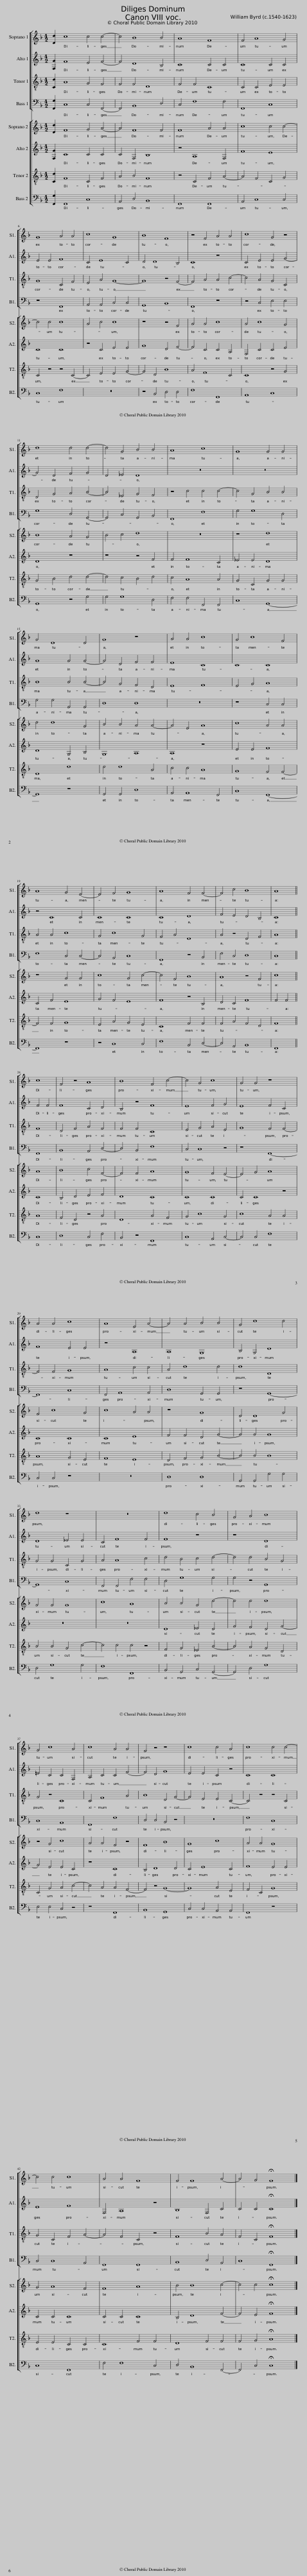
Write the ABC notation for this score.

X:1
%%score [ 1 2 3 4 ] [ 5 6 7 8 ]
L:1/8
M:4/2
I:linebreak $
K:F
V:1 treble
V:2 treble
V:3 treble-8 transpose=-12
V:4 bass
V:5 treble
V:6 treble
V:7 treble-8 transpose=-12
V:8 bass
V:1
 [Dd]2 | c8 c4 c4- | c4 B8 B4 | A8 F8 | F4 A8 G4 |$ %5
 G8 A4 A4 | c8 G8 | B8 F8 | z4 F4 A4 A4 | c8 G4 z4 |$ %10
 d8 d4 d4- | d4 G4 B4 B4 | A8 c8 | G8 G4 G4 |$ G4 D8 D4 | %15
 G8 z8 | A4 A4 c8 | G4 c8 F4 |$ A8 G4 E4- | E4 F4 G8 | %20
 A8 F4 F4- | F4 c4 B8 | A8 ||$ c8 | F4 z4 A8 | %25
 B8 F4 c4- | c4 G4 c8 | G4 G4 z8 |$ A4 A4 c8 | A8 E4 A4- | %30
 A4 A4 B4 B4 | G4 d8 d4 |$ d8 z8 | z16 | d8 c4 B4 | %35
 G4 A4 B8 |$ G4 c8 A4 | c8 A4 A4 | F4 z4 z8 | c8 c4 A4 | %40
 c8 c4 c4- |$ c4 c4 c8 | A4 A4 F8 | F4 F8 A4- | A4 G4 !fermata!F8 |] %45
V:2
 [F,G]2 | F8 E4 F4- | F4 D8 B,4 | C8 C4 C4 | C8 C4 C4 |$ %5
 E4 E4 F8 | C4 E8 C4 | D4 D8 B,4 | C8 z8 | C4 E4 E4 G4- |$ %10
 G4 D4 F4 G4 | D4 _E4 D8 | z16 | z16 |$ G8 G4 G4- | %15
 G4 D4 F4 F4 | E8 C8 | C8 C8 |$ z4 C8 C4 | C8 C8 | %20
 C8 D8 | F4 E4 D4 B,4 | C8 ||$ F4 F4 | F8 C4 D4 | %25
 B,4 z4 F8 | E8 F4 G4 | E8 F4 C4 |$ F8 E4 E4 | z8 A,8 | %30
 A,8 G,8 | B,4 G,4 D8 |$ D8 _E4 E4 | C4 F8 F4 | F8 z8 | %35
 z8 D8 |$ =E4 C4 C4 F,4 | A,4 C4 C4 F4- | F4 D4 G8 | E4 E4 C4 z4 | %40
 C8 C8 |$ E8 F8 | F,4 A,8 z4 | B,8 F,4 C4 | C4 C4 !fermata!C8 |] %45
V:3
 [Cd]2 | A8 G4 F4 | F4 F4 D8 | F4 F4 C8 | C4 C4 E4 E4 |$ %5
 G8 C4 F4 | E4 A4 G8- | G8 z4 F4- | F4 A4 A4 c4- | c4 A4 G4 C4 |$ %10
 D4 G4 A4 B4- | B4 _E4 G4 F4 | z4 c4 c4 c4- | c4 G4 B4 B4 |$ B8 B4 B4- | %15
 B4 G4 F4 D4 | E8 F8 | E4 G4 A8 |$ A4 A4 c8 | G4 c8 G4 | %20
 F4 A4 D8 | A4 z4 D4 F4 | A8 ||$ F8 | D4 F4 A4 F4 | %25
 F4 F4 C8 | E4 G4 A4 E4 | G8 F4 F4- |$ F4 F4 G8 | A8 c4 c4 | %30
 A4 d8 d4 | d8 D8 |$ G4 G4 C4 G4 | A4 A8 c4 | d4 B4 c4 d4- | %35
 d4 d4 B4 G4 |$ G4 z4 C8 | C4 F8 A4 | B8 D4 G4- | G4 E4 E4 C4- | %40
 C4 z4 z4 C4 |$ G4 C4 F4 A4- | A4 F4 C4 z4 | F8 B4 A4 | F4 C4 !fermata!F8 |] %45
V:4
 [F,,G,]2 | C,8 C,4 F,,4- | F,,4 B,,8 D,4 | C,4 F,8 F,4 | F,,8 C,8 |$ %5
 z8 F,,8 | A,,4 A,,4 C,4 C,4 | G,,8 B,,8 | F,,8 z8 | z4 C,4 E,4 E,4 |$ %10
 G,8 D,4 G,,4- | G,,4 C,4 G,,4 B,,4 | F,,8 F,8 | G,4 G,8 D,4 |$ G,4 G,4 G,,4 G,,4 | %15
 D,8 D,8 | z16 | z8 C,4 C,4 |$ F,8 C,4 C,4- | C,4 A,,4 C,8 | %20
 F,,8 z4 B,,4 | F,4 C,4 D,8 | C,8 ||$ F,,8 | B,,8 A,,4 D,4- | %25
 D,4 B,,4 F,8 | C,4 C,8 z4 | z8 F,,8- |$ F,,8 C,8 | F,,4 A,,8 A,,4 | %30
 D,8 G,,4 G,,4 | z8 G,,8- |$ G,,8 C,8 | F,,4 F,,4 F,4 F,4 | D,4 G,8 G,4 | %35
 G,4 z4 G,,8 |$ C,8 A,,8 | F,,8 F,8 | D,4 D,4 B,,4 z4 | z16 | %40
 F,8 C,8 |$ C,4 C,8 A,,4 | F,,8 F,,8 | B,,8 D,4 A,,4 | C,8 !fermata!F,,8 |] %45
V:5
 [Dd]2 | F8 G4 A4- | A4 F8 F4 | F8 A4 A4 | c8 c4 c4- |$ %5
 c4 c4 c8 | A4 c4 c8 | z8 z4 F4 | A4 A4 c8 | A4 c8 G4 |$ %10
 B8 A4 G4 | B4 c4 d8 | z16 | z8 d8 |$ d4 d8 G4 | %15
 B4 B4 A4 A4- | A4 E4 A8 | c8 A4 A4 |$ z8 G4 G4 | c8 G4 c4- | %20
 c4 F4 B8 | A8 z4 F4 | c8 ||$ A8 | B8 c4 F4- | %25
 F4 F4 A8 | G8 F4 E4- | E4 G4 A8 |$ F4 c8 G4 | c8 A4 A4 | %30
 z8 G8 | D4 D8 G4 |$ G4 G4 G8 | c8 A8 | B4 B4 G4 d4- | %35
 d4 d4 d8 |$ z4 G4 c8 | A4 A4 F4 z4 | F8 B8 | G8 c8 | %40
 A4 A4 G8 |$ G4 A8 F4 | F8 A8 | B4 B8 c4- | c4 c4 !fermata!c8 |] %45
V:6
 [F,G]2 | C8 C4 C4 | C4 F,4 B,8 | z4 A,8 F,4 | F8 E8 |$ %5
 C8 C8 | z4 C4 E4 E4 | G8 D4 F4- | F4 C4 C4 A,4 | F,4 C4 C4 E4 |$ %10
 D8 z8 | z8 z4 F4 | F4 F8 C4 | _E4 E4 D8 |$ D8 G,4 B,4 | %15
 G,8 A,8 | A,8 z8 | E4 E4 F8 |$ C4 F4 E8 | G4 F4 E8 | %20
 F8 z4 B,4 | D4 C4 F8 | F4 F4 ||$ C8 | B,4 D4 E4 F4 | %25
 D8 C8 | C8 C8 | C4 C8 z4 |$ C8 C8 | C8 E8 | %30
 F4 F4 D4 G4- | G4 G4 G8 |$ z16 | z16 | D8 _E4 D4 | %35
 G4 F4 D4 G4- |$ G4 E4 E4 C4 | z8 C8 | B,4 D8 D4 | C4 E8 C4 | %40
 F8 E4 E4 |$ C4 C4 C8 | C4 C4 C8 | B,4 D8 F4- | F4 E4 !fermata!F8 |] %45
V:7
 [Cd]2 | F8 C4 F4 | A4 B4 F8 | z4 C4 F4 A4- | A4 F4 C4 G4 |$ %5
 C4 z4 z4 C4- | C4 E4 E4 G4- | G4 D4 B8 | A4 F8 C4 | C8 z4 G4 |$ %10
 G4 B4 d4 d4- | d4 c4 B4 d4 | c4 A8 A4 | G4 C4 G4 G4 |$ D8 d8 | %15
 d4 d8 A4 | c4 c4 A8 | G8 F4 F4- |$ F4 F4 G8 | E4 A4 G4 E4 | %20
 C8 F4 F4 | F4 A4 F4 D4 | F8 ||$ A8 | F4 D4 z4 A4 | %25
 D8 A4 F4 | G4 c8 G4 | c8 A4 A4 |$ A8 G4 E4 | F8 E8 | %30
 D4 F4 G4 B4- | B4 B4 B8 |$ B4 B4 G4 c4- | c4 c4 c4 z4 | F4 G4 _E4 B4- | %35
 B4 A4 G4 D4 |$ C4 G4 A4 c4- | c4 A4 A4 F4- | F4 z4 G8- | G8 A4 E4 | %40
 F4 C4 G8 |$ E4 E4 C4 C4 | C8 F4 F4 | D8 F4 F4 | F4 G4 !fermata!A8 |] %45
V:8
 [F,,G,]2 | F,,8 C,8 | A,,4 D,4 B,,8 | F,,8 F,,8 | A,,4 C,8 C,4 |$ %5
 C,8 F,8 | z16 | z4 B,,4 D,4 D,4 | F,8 F,,8 | A,,8 C,8 |$ %10
 G,,8 z4 G,4 | G,4 G,8 D,4 | F,4 F,4 F,,4 F,,4 | C,8 G,,8- |$ G,,8 z8 | %15
 G,,4 G,,4 D,8 | A,,4 A,,8 F,,4 | C,8 F,,8- |$ F,,8 z8 | z4 C,8 C,4 | %20
 F,8 B,,4 D,4- | D,4 A,,4 B,,8 | F,,8 ||$ C,8 | D,8 C,4 F,4 | %25
 B,,4 z4 F,,8 | C,8 A,,4 C,4- | C,4 C,4 F,8 |$ C,4 C,4 z8 | z16 | %30
 D,8 D,8 | G,,4 G,,4 G,4 G,4 |$ D,4 G,8 G,4 | F,8 F,,8 | B,,4 G,,4 C,4 G,,4- | %35
 G,,4 D,4 G,8 |$ E,4 E,4 C,4 z4 | z8 F,,8 | B,,8 G,,8 | C,4 C,4 A,,4 A,,4 | %40
 F,,8 z8 |$ C,8 F,,8 | F,4 F,8 C,4 | D,4 B,,8 F,,4- | F,,4 C,4 !fermata!C,8 |] %45
